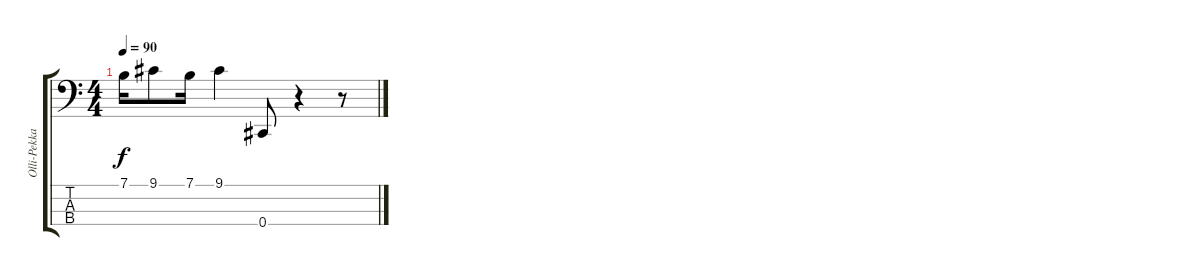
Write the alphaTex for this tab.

\track ("Olli-Pekka Laine" "Olli-Pekka") {instrument electricbasspick}
\staff {score tabs}
\tuning (E2 B1 Gb1 Db1) {hide}
\ts (4 4)
\tempo 90
\clef f4
\ks c
7.1.16{dy f} 9.1.8 7.1.16 9.1.4 0.4.8 r.4 r.8
